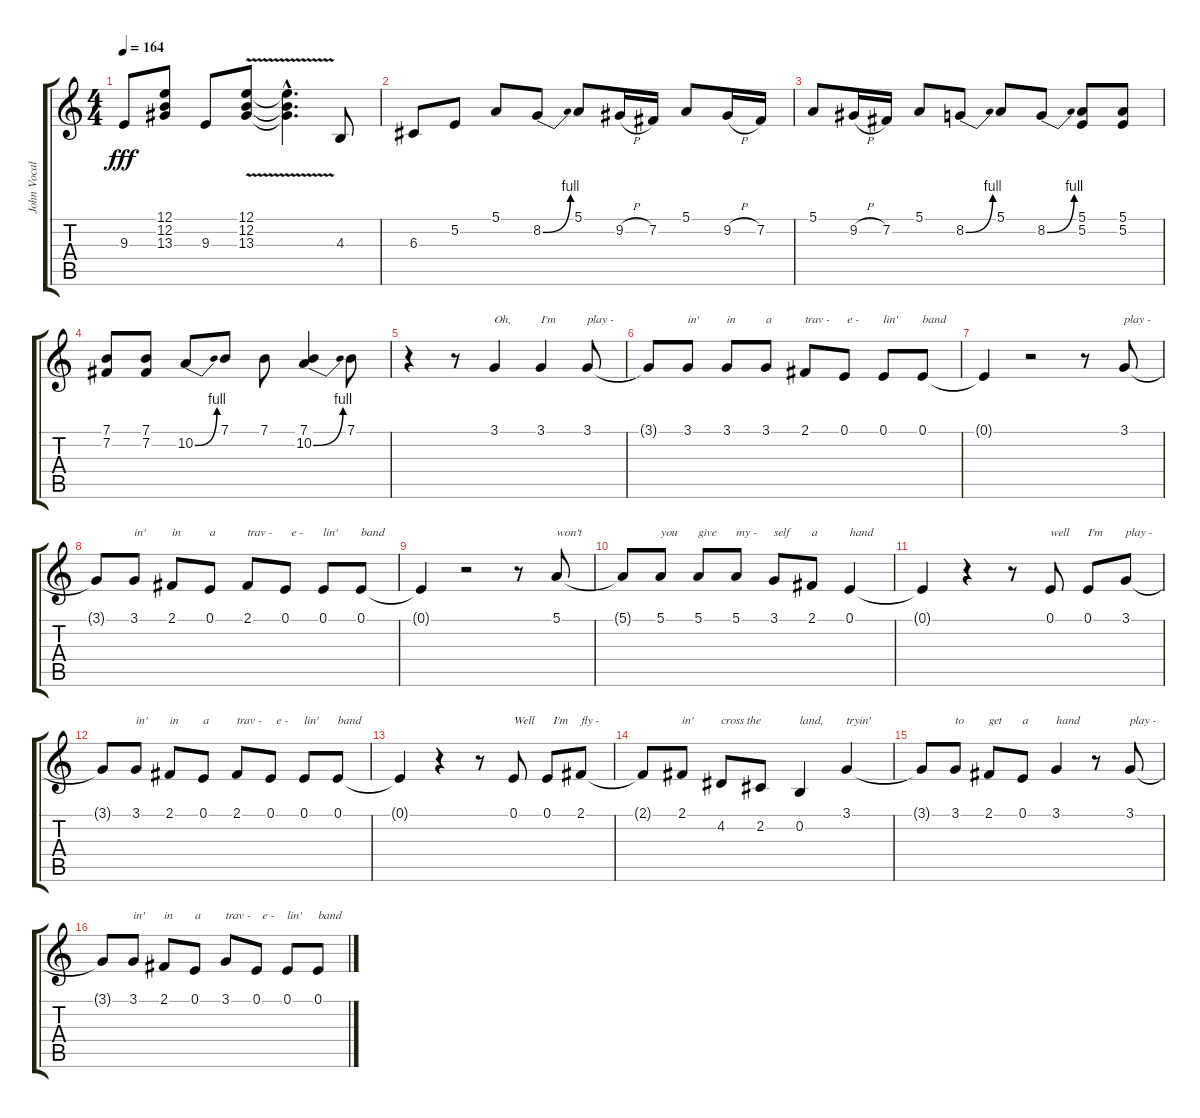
\track ("John Vocal" "John Vocal") {instrument altosax}
\staff {score tabs}
\tuning (E4 B3 G3 D3 A2 E2) {hide}
\ts (4 4)
\tempo 164
\clef g2
\ks c
9.3.8{dy fff} (12.1 12.2 13.3).8 9.3.8 (12.1{v} 12.2 13.3).8 (12.1{hac t} 12.2{hac t} 13.3{hac t}).4{d} 4.3.8 |
6.3.8 5.2.8 5.1.8 8.2{be (bend 0 0 60 4)}.8 5.1.8 9.2{h}.16 7.2.16 5.1.8 9.2{h}.16 7.2.16 |
5.1.8 9.2{h}.16 7.2.16 5.1.8 8.2{be (bend 0 0 60 4)}.8 5.1.8 8.2{be (bend 0 0 60 4)}.8 (5.1 5.2).8 (5.1 5.2).8 |
(7.1 7.2).8 (7.1 7.2).8 10.2{be (bend 0 0 60 4)}.8 7.1.8 7.1.8 (7.1 10.2{be (bend 0 0 60 4)}).4 7.1.8 |
r.4{volume 14 instrument altosax} r.8 3.1.4{txt "Oh,"} 3.1.4{txt "I'm"} 3.1.8{txt "play -"} |
3.1{t}.8 3.1.8{txt "in'"} 3.1.8{txt "in"} 3.1.8{txt "a"} 2.1.8{txt "trav -"} 0.1.8{txt " e -"} 0.1.8{txt "lin'"} 0.1.8{txt "band"} |
0.1{t}.4 r.2 r.8 3.1.8{txt "play -"} |
3.1{t}.8 3.1.8{txt "in'"} 2.1.8{txt "in"} 0.1.8{txt "a"} 2.1.8{txt "trav -"} 0.1.8{txt "  e -"} 0.1.8{txt "lin'"} 0.1.8{txt "band"} |
0.1{t}.4 r.2 r.8 5.1.8{txt "won't"} |
5.1{t}.8 5.1.8{txt "you"} 5.1.8{txt "give"} 5.1.8{txt "my - "} 3.1.8{txt "self"} 2.1.8{txt "a"} 0.1.4{txt "hand"} |
0.1{t}.4 r.4 r.8 0.1.8{txt "well"} 0.1.8{txt "I'm"} 3.1.8{txt "play -"} |
3.1{t}.8 3.1.8{txt "in'"} 2.1.8{txt "in"} 0.1.8{txt "a"} 2.1.8{txt "trav -"} 0.1.8{txt "  e -"} 0.1.8{txt "lin'"} 0.1.8{txt "band"} |
0.1{t}.4 r.4 r.8 0.1.8{txt "Well"} 0.1.8{txt "  I'm"} 2.1.8{txt "fly -"} |
2.1{t}.8 2.1.8{txt "in'"} 4.2.8{txt "cross the"} 2.2.8 0.2.4{txt "land,"} 3.1.4{txt "tryin'"} |
3.1{t}.8 3.1.8{txt "to"} 2.1.8{txt "get"} 0.1.8{txt "a"} 3.1.4{txt "hand"} r.8 3.1.8{txt "play -"} |
3.1{t}.8 3.1.8{txt "in'"} 2.1.8{txt "in"} 0.1.8{txt "a"} 3.1.8{txt "trav -"} 0.1.8{txt "  e -"} 0.1.8{txt "lin'"} 0.1.8{txt "band"}
